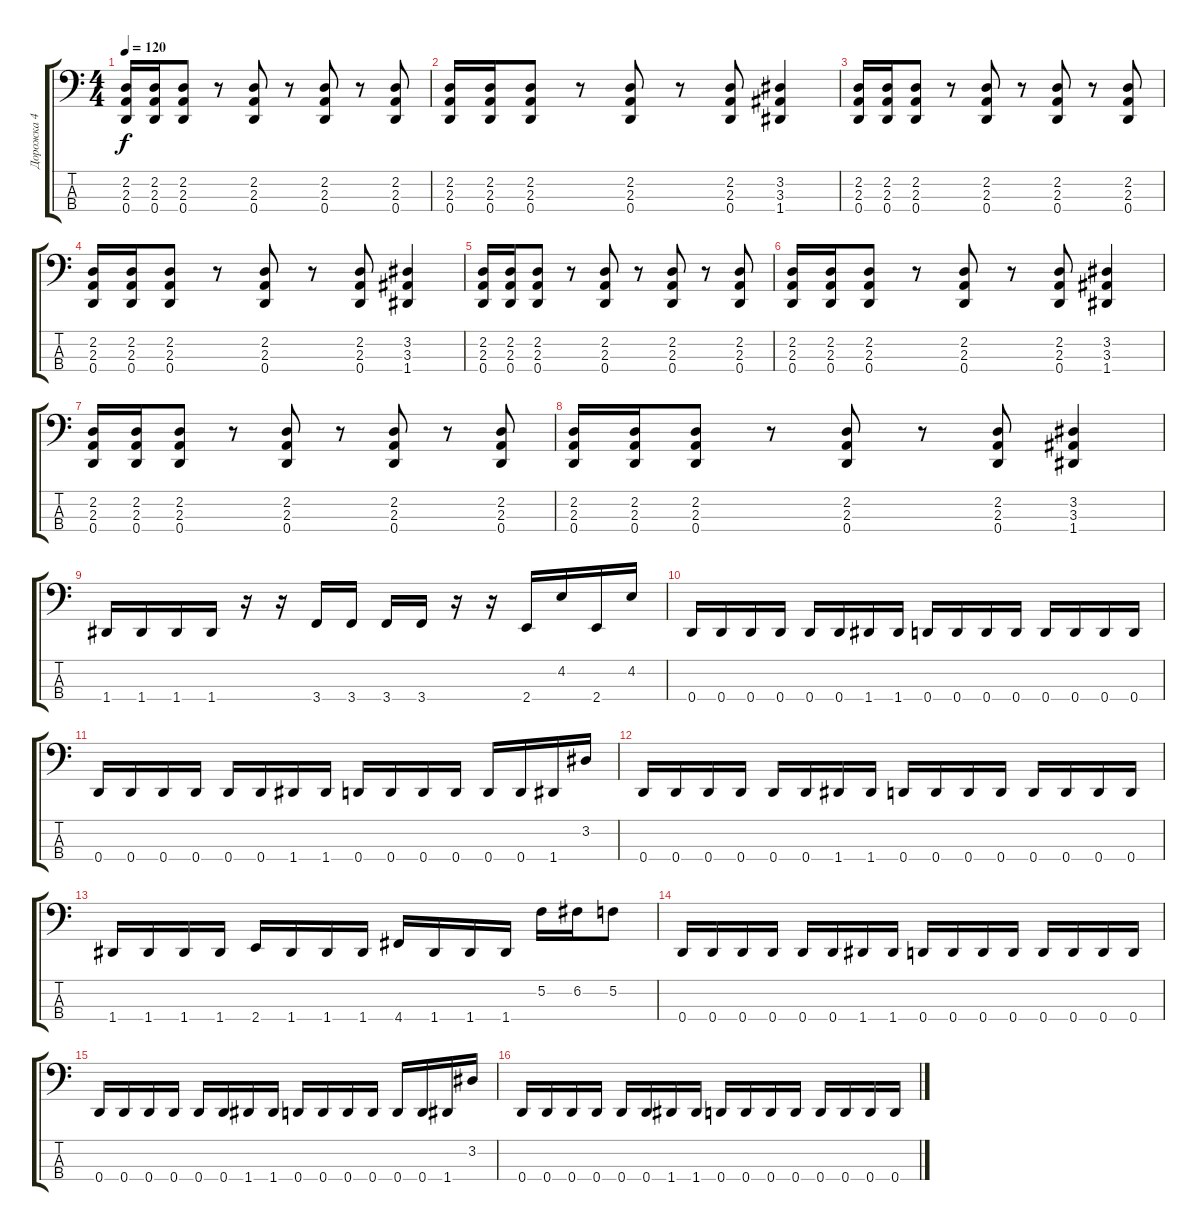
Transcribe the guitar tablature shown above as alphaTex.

\track ("Дорожка 4" "Дорожка 4") {instrument slapbass1}
\staff {score tabs}
\tuning (F2 C2 G1 D1) {hide}
\ts (4 4)
\tempo 120
\clef f4
\ks c
(2.2 2.3 0.4).16{dy f} (2.2 2.3 0.4).16 (2.2 2.3 0.4).8 r.8 (2.2 2.3 0.4).8 r.8 (2.2 2.3 0.4).8 r.8 (2.2 2.3 0.4).8 |
(2.2 2.3 0.4).16 (2.2 2.3 0.4).16 (2.2 2.3 0.4).8 r.8 (2.2 2.3 0.4).8 r.8 (2.2 2.3 0.4).8 (3.2 3.3 1.4).4 |
(2.2 2.3 0.4).16 (2.2 2.3 0.4).16 (2.2 2.3 0.4).8 r.8 (2.2 2.3 0.4).8 r.8 (2.2 2.3 0.4).8 r.8 (2.2 2.3 0.4).8 |
(2.2 2.3 0.4).16 (2.2 2.3 0.4).16 (2.2 2.3 0.4).8 r.8 (2.2 2.3 0.4).8 r.8 (2.2 2.3 0.4).8 (3.2 3.3 1.4).4 |
(2.2 2.3 0.4).16 (2.2 2.3 0.4).16 (2.2 2.3 0.4).8 r.8 (2.2 2.3 0.4).8 r.8 (2.2 2.3 0.4).8 r.8 (2.2 2.3 0.4).8 |
(2.2 2.3 0.4).16 (2.2 2.3 0.4).16 (2.2 2.3 0.4).8 r.8 (2.2 2.3 0.4).8 r.8 (2.2 2.3 0.4).8 (3.2 3.3 1.4).4 |
(2.2 2.3 0.4).16 (2.2 2.3 0.4).16 (2.2 2.3 0.4).8 r.8 (2.2 2.3 0.4).8 r.8 (2.2 2.3 0.4).8 r.8 (2.2 2.3 0.4).8 |
(2.2 2.3 0.4).16 (2.2 2.3 0.4).16 (2.2 2.3 0.4).8 r.8 (2.2 2.3 0.4).8 r.8 (2.2 2.3 0.4).8 (3.2 3.3 1.4).4 |
1.4.16 1.4.16 1.4.16 1.4.16 r.16 r.16 3.4.16 3.4.16 3.4.16 3.4.16 r.16 r.16 2.4.16 4.2.16 2.4.16 4.2.16 |
0.4.16 0.4.16 0.4.16 0.4.16 0.4.16 0.4.16 1.4.16 1.4.16 0.4.16 0.4.16 0.4.16 0.4.16 0.4.16 0.4.16 0.4.16 0.4.16 |
0.4.16 0.4.16 0.4.16 0.4.16 0.4.16 0.4.16 1.4.16 1.4.16 0.4.16 0.4.16 0.4.16 0.4.16 0.4.16 0.4.16 1.4.16 3.2.16 |
0.4.16 0.4.16 0.4.16 0.4.16 0.4.16 0.4.16 1.4.16 1.4.16 0.4.16 0.4.16 0.4.16 0.4.16 0.4.16 0.4.16 0.4.16 0.4.16 |
1.4.16 1.4.16 1.4.16 1.4.16 2.4.16 1.4.16 1.4.16 1.4.16 4.4.16 1.4.16 1.4.16 1.4.16 5.2.16 6.2.16 5.2.8 |
0.4.16 0.4.16 0.4.16 0.4.16 0.4.16 0.4.16 1.4.16 1.4.16 0.4.16 0.4.16 0.4.16 0.4.16 0.4.16 0.4.16 0.4.16 0.4.16 |
0.4.16 0.4.16 0.4.16 0.4.16 0.4.16 0.4.16 1.4.16 1.4.16 0.4.16 0.4.16 0.4.16 0.4.16 0.4.16 0.4.16 1.4.16 3.2.16 |
0.4.16 0.4.16 0.4.16 0.4.16 0.4.16 0.4.16 1.4.16 1.4.16 0.4.16 0.4.16 0.4.16 0.4.16 0.4.16 0.4.16 0.4.16 0.4.16
